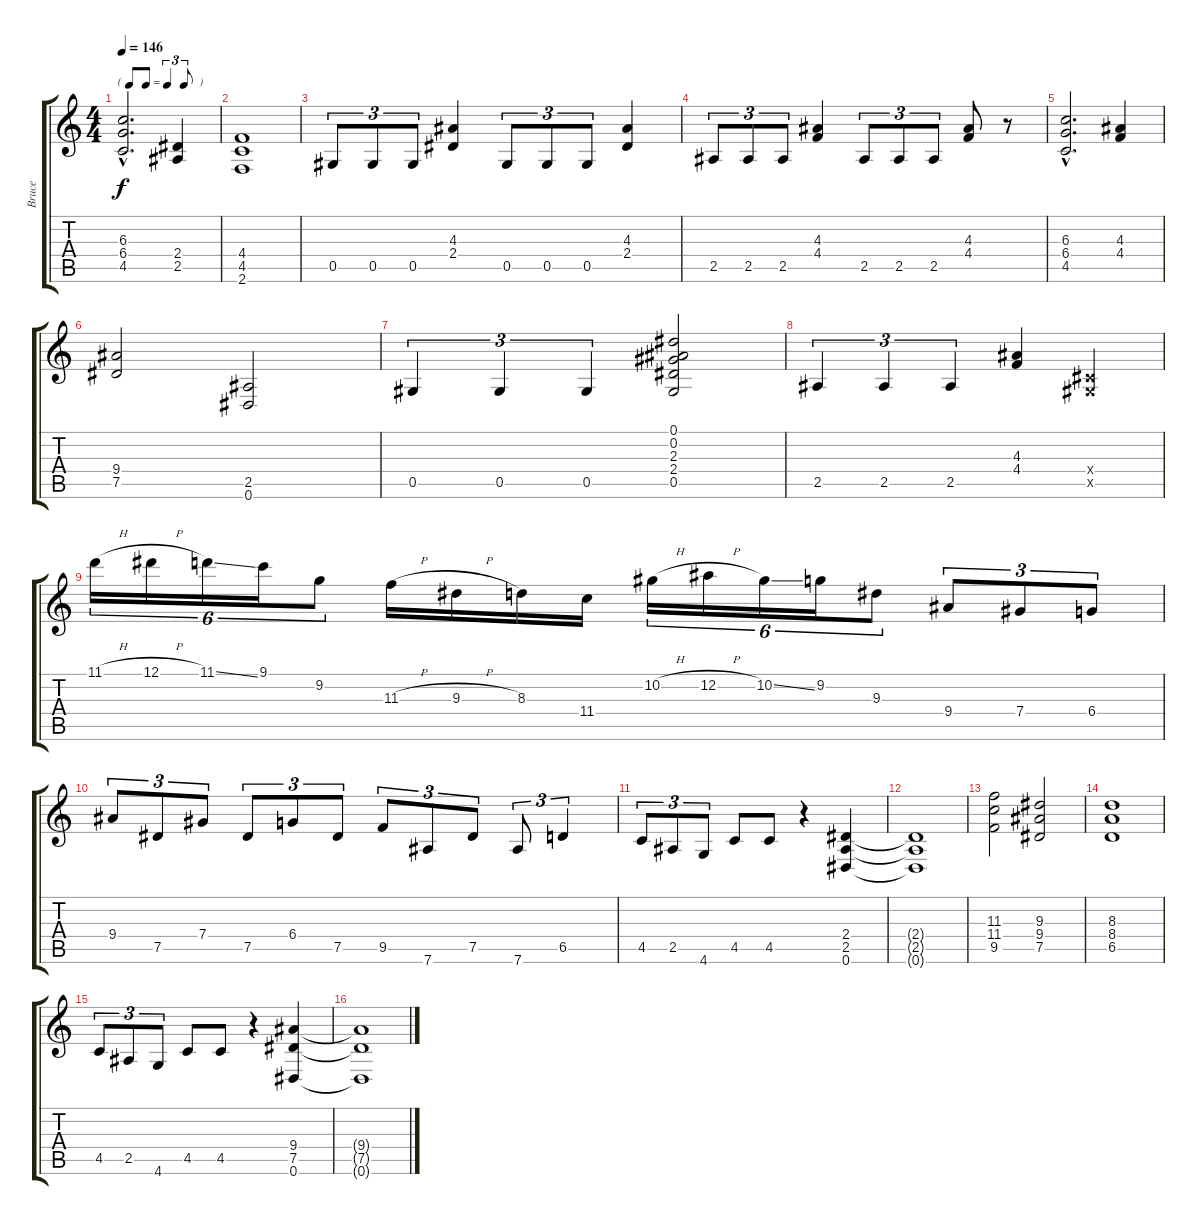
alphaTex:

\track ("Bruce" "Bruce") {instrument distortionguitar}
\staff {score tabs}
\tuning (Eb4 Bb3 Gb3 Db3 Ab2 Eb2) {hide}
\ts (4 4)
\tf triplet8th
\tempo 146
\clef g2
\ks c
(6.3{hac} 6.4{hac} 4.5{hac}).2{d dy f} (2.4 2.5).4 |
(4.4 4.5 2.6).1 |
0.5.8{tu (3 2)} 0.5.8{tu (3 2)} 0.5.8{tu (3 2)} (4.3 2.4).4 0.5.8{tu (3 2)} 0.5.8{tu (3 2)} 0.5.8{tu (3 2)} (4.3 2.4).4 |
2.5.8{tu (3 2)} 2.5.8{tu (3 2)} 2.5.8{tu (3 2)} (4.3 4.4).4 2.5.8{tu (3 2)} 2.5.8{tu (3 2)} 2.5.8{tu (3 2)} (4.3 4.4).8 r.8 |
(6.3{hac} 6.4{hac} 4.5{hac}).2{d} (4.3 4.4).4 |
(9.4 7.5).2 (2.5 0.6).2 |
0.5.4{tu (3 2)} 0.5.4{tu (3 2)} 0.5.4{tu (3 2)} (0.1 0.2 2.3 2.4 0.5).2 |
2.5.4{tu (3 2)} 2.5.4{tu (3 2)} 2.5.4{tu (3 2)} (4.3 4.4).4 (0.4{x} 0.5{x}).4 |
11.1{h}.16{tu (6 4)} 12.1{h}.16{tu (6 4)} 11.1{ss}.16{tu (6 4)} 9.1.16{tu (6 4)} 9.2.8{tu (6 4)} 11.3{h}.16 9.3{h}.16 8.3.16 11.4.16 10.2{h}.16{tu (6 4)} 12.2{h}.16{tu (6 4)} 10.2{ss}.16{tu (6 4)} 9.2.16{tu (6 4)} 9.3.8{tu (6 4)} 9.4.8{tu (3 2)} 7.4.8{tu (3 2)} 6.4.8{tu (3 2)} |
9.4.8{tu (3 2)} 7.5.8{tu (3 2)} 7.4.8{tu (3 2)} 7.5.8{tu (3 2)} 6.4.8{tu (3 2)} 7.5.8{tu (3 2)} 9.5.8{tu (3 2)} 7.6.8{tu (3 2)} 7.5.8{tu (3 2)} 7.6.8{tu (3 2)} 6.5.4{tu (3 2)} |
4.5.8{tu (3 2)} 2.5.8{tu (3 2)} 4.6.8{tu (3 2)} 4.5.8 4.5.8 r.4 (2.4 2.5 0.6).4 |
(2.4{t} 2.5{t} 0.6{t}).1 |
(11.3 11.4 9.5).2 (9.3 9.4 7.5).2 |
(8.3 8.4 6.5).1 |
4.5.8{tu (3 2)} 2.5.8{tu (3 2)} 4.6.8{tu (3 2)} 4.5.8 4.5.8 r.4 (9.4 7.5 0.6).4 |
(9.4{t} 7.5{t} 0.6{t}).1
